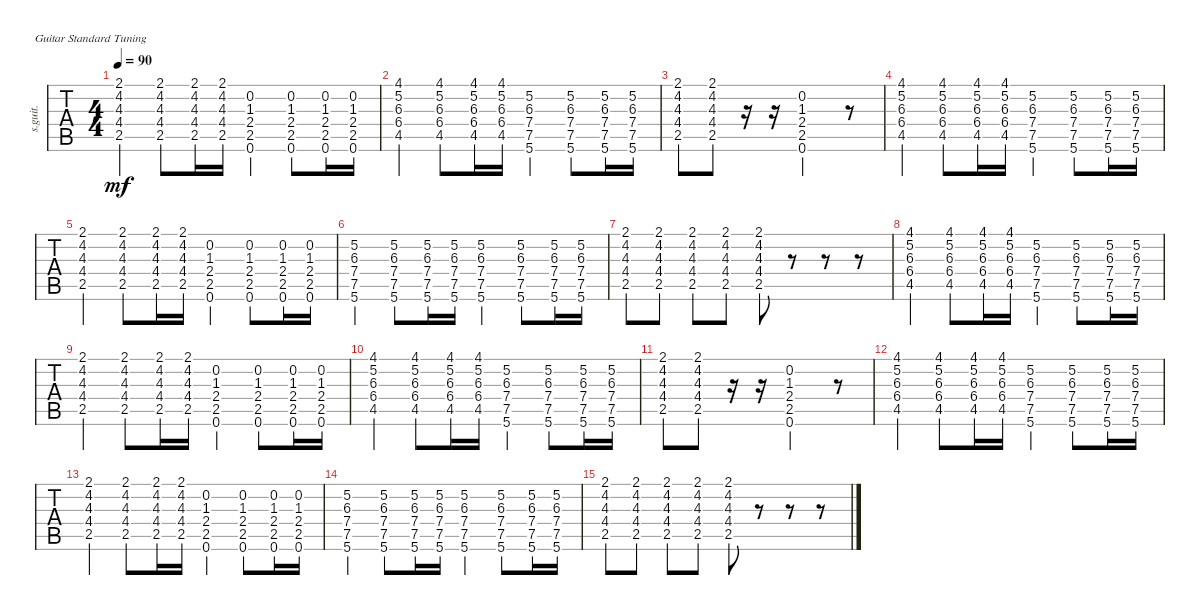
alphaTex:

\defaultSystemsLayout 4
\bracketExtendMode groupsimilarinstruments
\useSystemSignSeparator
\otherSystemsTrackNameOrientation horizontal
\chordDiagramsInScore
\track ("Steel Guitar" "s.guit.") {instrument acousticguitarsteel}
\staff {tabs}
\tuning (E4 B3 G3 D3 A2 E2)
\ts (4 4)
\tempo 90
\clef g2
\ks c
(2.5 4.4{acc #} 4.3 2.1{acc #} 4.2{acc #}).4{dy mf} (2.5 4.4{acc #} 4.3 2.1{acc #} 4.2{acc #}).8 (2.5 4.4{acc #} 4.3 2.1{acc #} 4.2{acc #}).16 (2.5 4.4{acc #} 4.3 2.1{acc #} 4.2{acc #}).16 (2.5 2.4 1.3{acc #} 0.2 0.6).4 (2.5 2.4 1.3{acc #} 0.2 0.6).8 (2.5 2.4 1.3{acc #} 0.2 0.6).16 (2.5 2.4 1.3{acc #} 0.2 0.6).16 |
(4.5{acc #} 6.4{acc #} 6.3{acc #} 5.2 4.1{acc #}).4 (4.5{acc #} 6.4{acc #} 6.3{acc #} 4.1{acc #} 5.2).8 (4.5{acc #} 6.4{acc #} 6.3{acc #} 4.1{acc #} 5.2).16 (6.3{acc #} 6.4{acc #} 4.5{acc #} 4.1{acc #} 5.2).16 (5.6 7.5 7.4 5.2 6.3{acc #}).4 (5.6 7.5 7.4 5.2 6.3{acc #}).8 (5.6 7.5 7.4 5.2 6.3{acc #}).16 (5.6 7.5 7.4 5.2 6.3{acc #}).16 |
(2.5 4.4{acc #} 4.3 2.1{acc #} 4.2{acc #}).8 (2.5 4.4{acc #} 4.3 2.1{acc #} 4.2{acc #}).8 r.16 r.16 (2.5 2.4 1.3{acc #} 0.2 0.6).2 r.8 |
(4.5{acc #} 6.4{acc #} 6.3{acc #} 5.2 4.1{acc #}).4 (4.5{acc #} 6.4{acc #} 6.3{acc #} 4.1{acc #} 5.2).8 (4.5{acc #} 6.4{acc #} 6.3{acc #} 4.1{acc #} 5.2).16 (6.3{acc #} 6.4{acc #} 4.5{acc #} 4.1{acc #} 5.2).16 (5.6 7.5 7.4 5.2 6.3{acc #}).4 (5.6 7.5 7.4 5.2 6.3{acc #}).8 (5.6 7.5 7.4 5.2 6.3{acc #}).16 (5.6 7.5 7.4 5.2 6.3{acc #}).16 |
(2.5 4.4{acc #} 4.3 2.1{acc #} 4.2{acc #}).4 (2.5 4.4{acc #} 4.3 2.1{acc #} 4.2{acc #}).8 (2.5 4.4{acc #} 4.3 2.1{acc #} 4.2{acc #}).16 (2.5 4.4{acc #} 4.3 2.1{acc #} 4.2{acc #}).16 (2.5 2.4 1.3{acc #} 0.2 0.6).4 (2.5 2.4 1.3{acc #} 0.2 0.6).8 (2.5 2.4 1.3{acc #} 0.2 0.6).16 (2.5 2.4 1.3{acc #} 0.2 0.6).16 |
(5.6 7.5 7.4 5.2 6.3{acc #}).4 (5.6 7.5 7.4 5.2 6.3{acc #}).8 (5.6 7.5 7.4 5.2 6.3{acc #}).16 (5.6 7.5 7.4 5.2 6.3{acc #}).16 (5.6 7.5 7.4 5.2 6.3{acc #}).4 (5.6 7.5 7.4 5.2 6.3{acc #}).8 (5.6 7.5 7.4 5.2 6.3{acc #}).16 (5.6 7.5 7.4 5.2 6.3{acc #}).16 |
(2.5 4.4{acc #} 4.3 2.1{acc #} 4.2{acc #}).8 (2.5 4.4{acc #} 4.3 2.1{acc #} 4.2{acc #}).8 (2.5 4.4{acc #} 4.3 2.1{acc #} 4.2{acc #}).8 (2.5 4.4{acc #} 4.3 2.1{acc #} 4.2{acc #}).8 (2.5 4.4{acc #} 4.3 2.1{acc #} 4.2{acc #}).8 r.8 r.8 r.8 |
(4.5{acc #} 6.4{acc #} 6.3{acc #} 5.2 4.1{acc #}).4 (4.5{acc #} 6.4{acc #} 6.3{acc #} 4.1{acc #} 5.2).8 (4.5{acc #} 6.4{acc #} 6.3{acc #} 4.1{acc #} 5.2).16 (6.3{acc #} 6.4{acc #} 4.5{acc #} 4.1{acc #} 5.2).16 (5.6 7.5 7.4 5.2 6.3{acc #}).4 (5.6 7.5 7.4 5.2 6.3{acc #}).8 (5.6 7.5 7.4 5.2 6.3{acc #}).16 (5.6 7.5 7.4 5.2 6.3{acc #}).16 |
(2.5 4.4{acc #} 4.3 2.1{acc #} 4.2{acc #}).4 (2.5 4.4{acc #} 4.3 2.1{acc #} 4.2{acc #}).8 (2.5 4.4{acc #} 4.3 2.1{acc #} 4.2{acc #}).16 (2.5 4.4{acc #} 4.3 2.1{acc #} 4.2{acc #}).16 (2.5 2.4 1.3{acc #} 0.2 0.6).4 (2.5 2.4 1.3{acc #} 0.2 0.6).8 (2.5 2.4 1.3{acc #} 0.2 0.6).16 (2.5 2.4 1.3{acc #} 0.2 0.6).16 |
(4.5{acc #} 6.4{acc #} 6.3{acc #} 5.2 4.1{acc #}).4 (4.5{acc #} 6.4{acc #} 6.3{acc #} 4.1{acc #} 5.2).8 (4.5{acc #} 6.4{acc #} 6.3{acc #} 4.1{acc #} 5.2).16 (6.3{acc #} 6.4{acc #} 4.5{acc #} 4.1{acc #} 5.2).16 (5.6 7.5 7.4 5.2 6.3{acc #}).4 (5.6 7.5 7.4 5.2 6.3{acc #}).8 (5.6 7.5 7.4 5.2 6.3{acc #}).16 (5.6 7.5 7.4 5.2 6.3{acc #}).16 |
(2.5 4.4{acc #} 4.3 2.1{acc #} 4.2{acc #}).8 (2.5 4.4{acc #} 4.3 2.1{acc #} 4.2{acc #}).8 r.16 r.16 (2.5 2.4 1.3{acc #} 0.2 0.6).2 r.8 |
(4.5{acc #} 6.4{acc #} 6.3{acc #} 5.2 4.1{acc #}).4 (4.5{acc #} 6.4{acc #} 6.3{acc #} 4.1{acc #} 5.2).8 (4.5{acc #} 6.4{acc #} 6.3{acc #} 4.1{acc #} 5.2).16 (6.3{acc #} 6.4{acc #} 4.5{acc #} 4.1{acc #} 5.2).16 (5.6 7.5 7.4 5.2 6.3{acc #}).4 (5.6 7.5 7.4 5.2 6.3{acc #}).8 (5.6 7.5 7.4 5.2 6.3{acc #}).16 (5.6 7.5 7.4 5.2 6.3{acc #}).16 |
(2.5 4.4{acc #} 4.3 2.1{acc #} 4.2{acc #}).4 (2.5 4.4{acc #} 4.3 2.1{acc #} 4.2{acc #}).8 (2.5 4.4{acc #} 4.3 2.1{acc #} 4.2{acc #}).16 (2.5 4.4{acc #} 4.3 2.1{acc #} 4.2{acc #}).16 (2.5 2.4 1.3{acc #} 0.2 0.6).4 (2.5 2.4 1.3{acc #} 0.2 0.6).8 (2.5 2.4 1.3{acc #} 0.2 0.6).16 (2.5 2.4 1.3{acc #} 0.2 0.6).16 |
(5.6 7.5 7.4 5.2 6.3{acc #}).4 (5.6 7.5 7.4 5.2 6.3{acc #}).8 (5.6 7.5 7.4 5.2 6.3{acc #}).16 (5.6 7.5 7.4 5.2 6.3{acc #}).16 (5.6 7.5 7.4 5.2 6.3{acc #}).4 (5.6 7.5 7.4 5.2 6.3{acc #}).8 (5.6 7.5 7.4 5.2 6.3{acc #}).16 (5.6 7.5 7.4 5.2 6.3{acc #}).16 |
(2.5 4.4{acc #} 4.3 2.1{acc #} 4.2{acc #}).8 (2.5 4.4{acc #} 4.3 2.1{acc #} 4.2{acc #}).8 (2.5 4.4{acc #} 4.3 2.1{acc #} 4.2{acc #}).8 (2.5 4.4{acc #} 4.3 2.1{acc #} 4.2{acc #}).8 (2.5 4.4{acc #} 4.3 2.1{acc #} 4.2{acc #}).8 r.8 r.8 r.8
